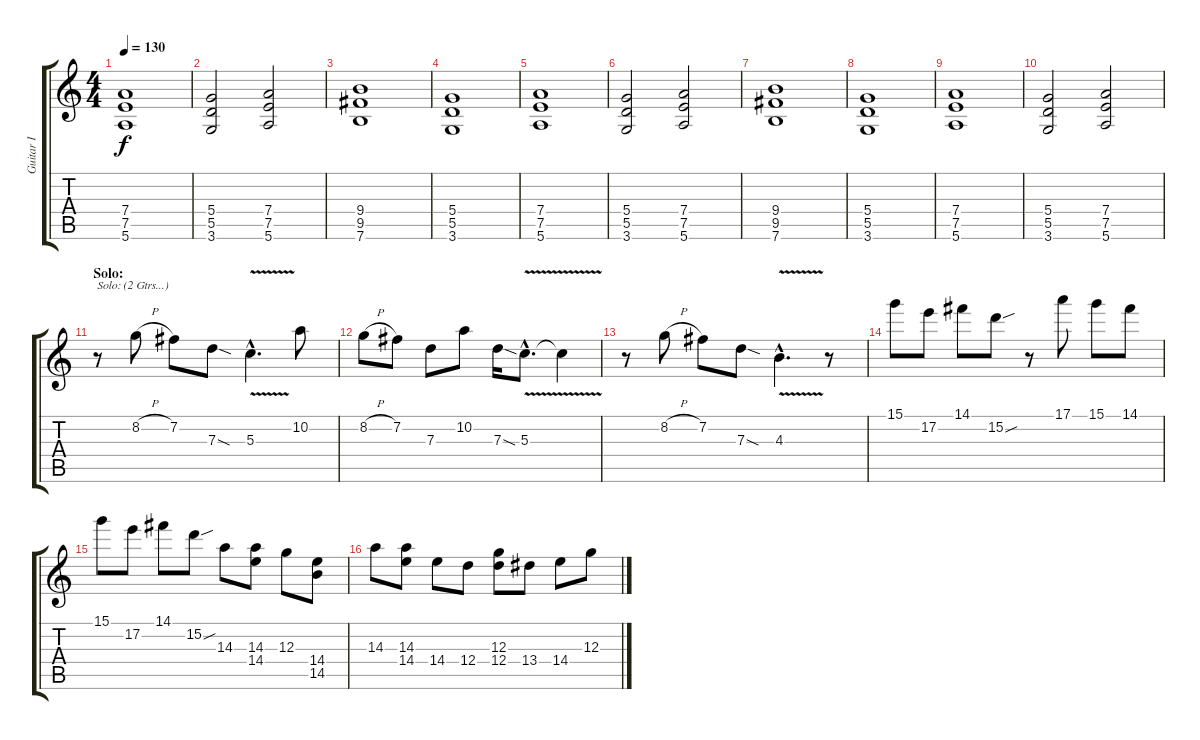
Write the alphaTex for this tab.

\track ("Guitar I" "Guitar I") {instrument distortionguitar}
\staff {score tabs}
\tuning (E4 B3 G3 D3 A2 E2) {hide}
\ts (4 4)
\tempo 130
\clef g2
\ks c
(7.4 7.5 5.6).1{dy f} |
(5.4 5.5 3.6).2 (7.4 7.5 5.6).2 |
(9.4 9.5 7.6).1 |
(5.4 5.5 3.6).1 |
(7.4 7.5 5.6).1 |
(5.4 5.5 3.6).2 (7.4 7.5 5.6).2 |
(9.4 9.5 7.6).1 |
(5.4 5.5 3.6).1 |
(7.4 7.5 5.6).1 |
(5.4 5.5 3.6).2 (7.4 7.5 5.6).2 |
\section ("" "Solo:")
r.8{txt "Solo: (2 Gtrs...)"} 8.2{h}.8 7.2.8 7.3{sod}.8 5.3{v hac}.4{d} 10.2.8 |
8.2{h}.8 7.2.8 7.3.8 10.2.8 7.3{sod}.16 5.3{v hac}.8{d} 5.3{t}.4 |
r.8 8.2{h}.8 7.2.8 7.3{sod}.8 4.3{v hac}.4{d} r.8 |
15.1.8 17.2.8 14.1.8 15.2{sou}.8 r.8 17.1.8 15.1.8 14.1.8 |
15.1.8 17.2.8 14.1.8 15.2{sou}.8 14.3.8 (14.3 14.4).8 12.3.8 (14.4 14.5).8 |
14.3.8 (14.3 14.4).8 14.4.8 12.4.8 (12.3 12.4).8 13.4.8 14.4.8 12.3.8
